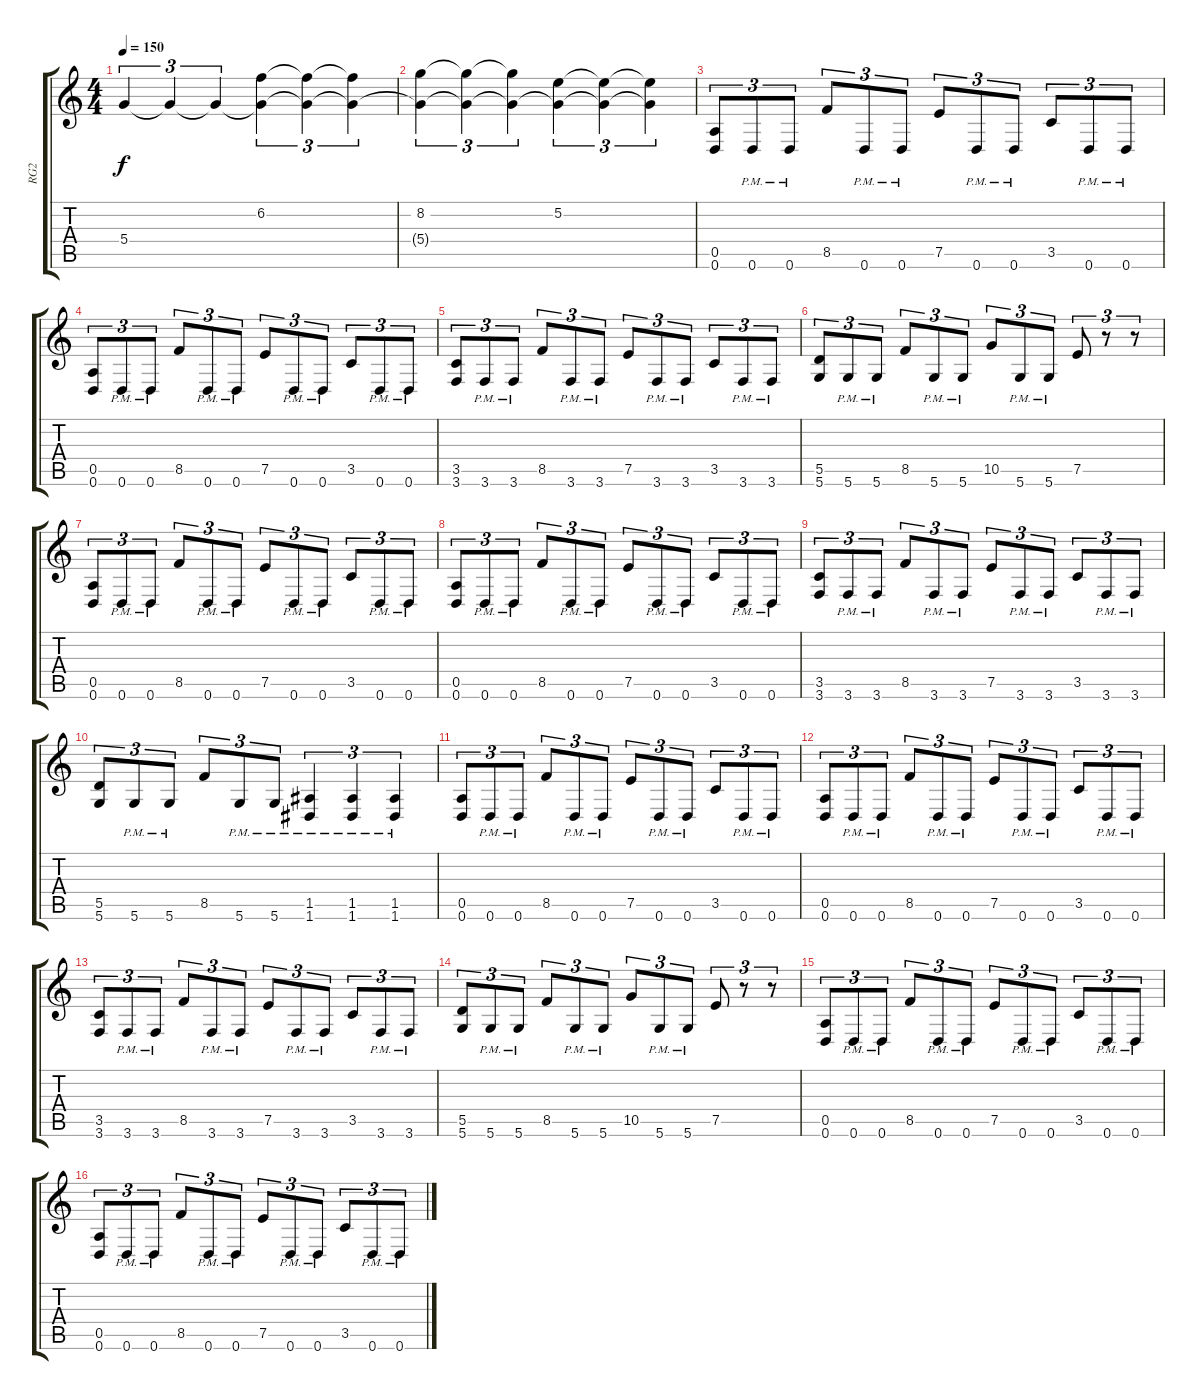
\track ("RG2" "RG2") {instrument distortionguitar}
\staff {score tabs}
\tuning (E4 B3 G3 D3 A2 D2) {hide}
\ts (4 4)
\tempo 150
\clef g2
\ks c
5.4.4{tu (3 2) dy f} 5.4{t}.4{tu (3 2)} 5.4{t}.4{tu (3 2)} (6.2 5.4{t}).4{tu (3 2)} (6.2{t} 5.4{t}).4{tu (3 2)} (6.2{t} 5.4{t}).4{tu (3 2)} |
(8.2 5.4{t}).4{tu (3 2)} (8.2{t} 5.4{t}).4{tu (3 2)} (8.2{t} 5.4{t}).4{tu (3 2)} (5.2 5.4{t}).4{tu (3 2)} (5.2{t} 5.4{t}).4{tu (3 2)} (5.2{t} 5.4{t}).4{tu (3 2)} |
(0.5 0.6).8{tu (3 2)} 0.6{pm}.8{tu (3 2)} 0.6{pm}.8{tu (3 2)} 8.5.8{tu (3 2)} 0.6{pm}.8{tu (3 2)} 0.6{pm}.8{tu (3 2)} 7.5.8{tu (3 2)} 0.6{pm}.8{tu (3 2)} 0.6{pm}.8{tu (3 2)} 3.5.8{tu (3 2)} 0.6{pm}.8{tu (3 2)} 0.6{pm}.8{tu (3 2)} |
(0.5 0.6).8{tu (3 2)} 0.6{pm}.8{tu (3 2)} 0.6{pm}.8{tu (3 2)} 8.5.8{tu (3 2)} 0.6{pm}.8{tu (3 2)} 0.6{pm}.8{tu (3 2)} 7.5.8{tu (3 2)} 0.6{pm}.8{tu (3 2)} 0.6{pm}.8{tu (3 2)} 3.5.8{tu (3 2)} 0.6{pm}.8{tu (3 2)} 0.6{pm}.8{tu (3 2)} |
(3.5 3.6).8{tu (3 2)} 3.6{pm}.8{tu (3 2)} 3.6{pm}.8{tu (3 2)} 8.5.8{tu (3 2)} 3.6{pm}.8{tu (3 2)} 3.6{pm}.8{tu (3 2)} 7.5.8{tu (3 2)} 3.6{pm}.8{tu (3 2)} 3.6{pm}.8{tu (3 2)} 3.5.8{tu (3 2)} 3.6{pm}.8{tu (3 2)} 3.6{pm}.8{tu (3 2)} |
(5.5 5.6).8{tu (3 2)} 5.6{pm}.8{tu (3 2)} 5.6{pm}.8{tu (3 2)} 8.5.8{tu (3 2)} 5.6{pm}.8{tu (3 2)} 5.6{pm}.8{tu (3 2)} 10.5.8{tu (3 2)} 5.6{pm}.8{tu (3 2)} 5.6{pm}.8{tu (3 2)} 7.5.8{tu (3 2)} r.8{tu (3 2)} r.8{tu (3 2)} |
(0.5 0.6).8{tu (3 2)} 0.6{pm}.8{tu (3 2)} 0.6{pm}.8{tu (3 2)} 8.5.8{tu (3 2)} 0.6{pm}.8{tu (3 2)} 0.6{pm}.8{tu (3 2)} 7.5.8{tu (3 2)} 0.6{pm}.8{tu (3 2)} 0.6{pm}.8{tu (3 2)} 3.5.8{tu (3 2)} 0.6{pm}.8{tu (3 2)} 0.6{pm}.8{tu (3 2)} |
(0.5 0.6).8{tu (3 2)} 0.6{pm}.8{tu (3 2)} 0.6{pm}.8{tu (3 2)} 8.5.8{tu (3 2)} 0.6{pm}.8{tu (3 2)} 0.6{pm}.8{tu (3 2)} 7.5.8{tu (3 2)} 0.6{pm}.8{tu (3 2)} 0.6{pm}.8{tu (3 2)} 3.5.8{tu (3 2)} 0.6{pm}.8{tu (3 2)} 0.6{pm}.8{tu (3 2)} |
(3.5 3.6).8{tu (3 2)} 3.6{pm}.8{tu (3 2)} 3.6{pm}.8{tu (3 2)} 8.5.8{tu (3 2)} 3.6{pm}.8{tu (3 2)} 3.6{pm}.8{tu (3 2)} 7.5.8{tu (3 2)} 3.6{pm}.8{tu (3 2)} 3.6{pm}.8{tu (3 2)} 3.5.8{tu (3 2)} 3.6{pm}.8{tu (3 2)} 3.6{pm}.8{tu (3 2)} |
(5.5 5.6).8{tu (3 2)} 5.6{pm}.8{tu (3 2)} 5.6{pm}.8{tu (3 2)} 8.5.8{tu (3 2)} 5.6{pm}.8{tu (3 2)} 5.6{pm}.8{tu (3 2)} (1.5{pm} 1.6{pm}).4{tu (3 2)} (1.5{pm} 1.6{pm}).4{tu (3 2)} (1.5{pm} 1.6{pm}).4{tu (3 2)} |
(0.5 0.6).8{tu (3 2)} 0.6{pm}.8{tu (3 2)} 0.6{pm}.8{tu (3 2)} 8.5.8{tu (3 2)} 0.6{pm}.8{tu (3 2)} 0.6{pm}.8{tu (3 2)} 7.5.8{tu (3 2)} 0.6{pm}.8{tu (3 2)} 0.6{pm}.8{tu (3 2)} 3.5.8{tu (3 2)} 0.6{pm}.8{tu (3 2)} 0.6{pm}.8{tu (3 2)} |
(0.5 0.6).8{tu (3 2)} 0.6{pm}.8{tu (3 2)} 0.6{pm}.8{tu (3 2)} 8.5.8{tu (3 2)} 0.6{pm}.8{tu (3 2)} 0.6{pm}.8{tu (3 2)} 7.5.8{tu (3 2)} 0.6{pm}.8{tu (3 2)} 0.6{pm}.8{tu (3 2)} 3.5.8{tu (3 2)} 0.6{pm}.8{tu (3 2)} 0.6{pm}.8{tu (3 2)} |
(3.5 3.6).8{tu (3 2)} 3.6{pm}.8{tu (3 2)} 3.6{pm}.8{tu (3 2)} 8.5.8{tu (3 2)} 3.6{pm}.8{tu (3 2)} 3.6{pm}.8{tu (3 2)} 7.5.8{tu (3 2)} 3.6{pm}.8{tu (3 2)} 3.6{pm}.8{tu (3 2)} 3.5.8{tu (3 2)} 3.6{pm}.8{tu (3 2)} 3.6{pm}.8{tu (3 2)} |
(5.5 5.6).8{tu (3 2)} 5.6{pm}.8{tu (3 2)} 5.6{pm}.8{tu (3 2)} 8.5.8{tu (3 2)} 5.6{pm}.8{tu (3 2)} 5.6{pm}.8{tu (3 2)} 10.5.8{tu (3 2)} 5.6{pm}.8{tu (3 2)} 5.6{pm}.8{tu (3 2)} 7.5.8{tu (3 2)} r.8{tu (3 2)} r.8{tu (3 2)} |
(0.5 0.6).8{tu (3 2)} 0.6{pm}.8{tu (3 2)} 0.6{pm}.8{tu (3 2)} 8.5.8{tu (3 2)} 0.6{pm}.8{tu (3 2)} 0.6{pm}.8{tu (3 2)} 7.5.8{tu (3 2)} 0.6{pm}.8{tu (3 2)} 0.6{pm}.8{tu (3 2)} 3.5.8{tu (3 2)} 0.6{pm}.8{tu (3 2)} 0.6{pm}.8{tu (3 2)} |
(0.5 0.6).8{tu (3 2)} 0.6{pm}.8{tu (3 2)} 0.6{pm}.8{tu (3 2)} 8.5.8{tu (3 2)} 0.6{pm}.8{tu (3 2)} 0.6{pm}.8{tu (3 2)} 7.5.8{tu (3 2)} 0.6{pm}.8{tu (3 2)} 0.6{pm}.8{tu (3 2)} 3.5.8{tu (3 2)} 0.6{pm}.8{tu (3 2)} 0.6{pm}.8{tu (3 2)}
